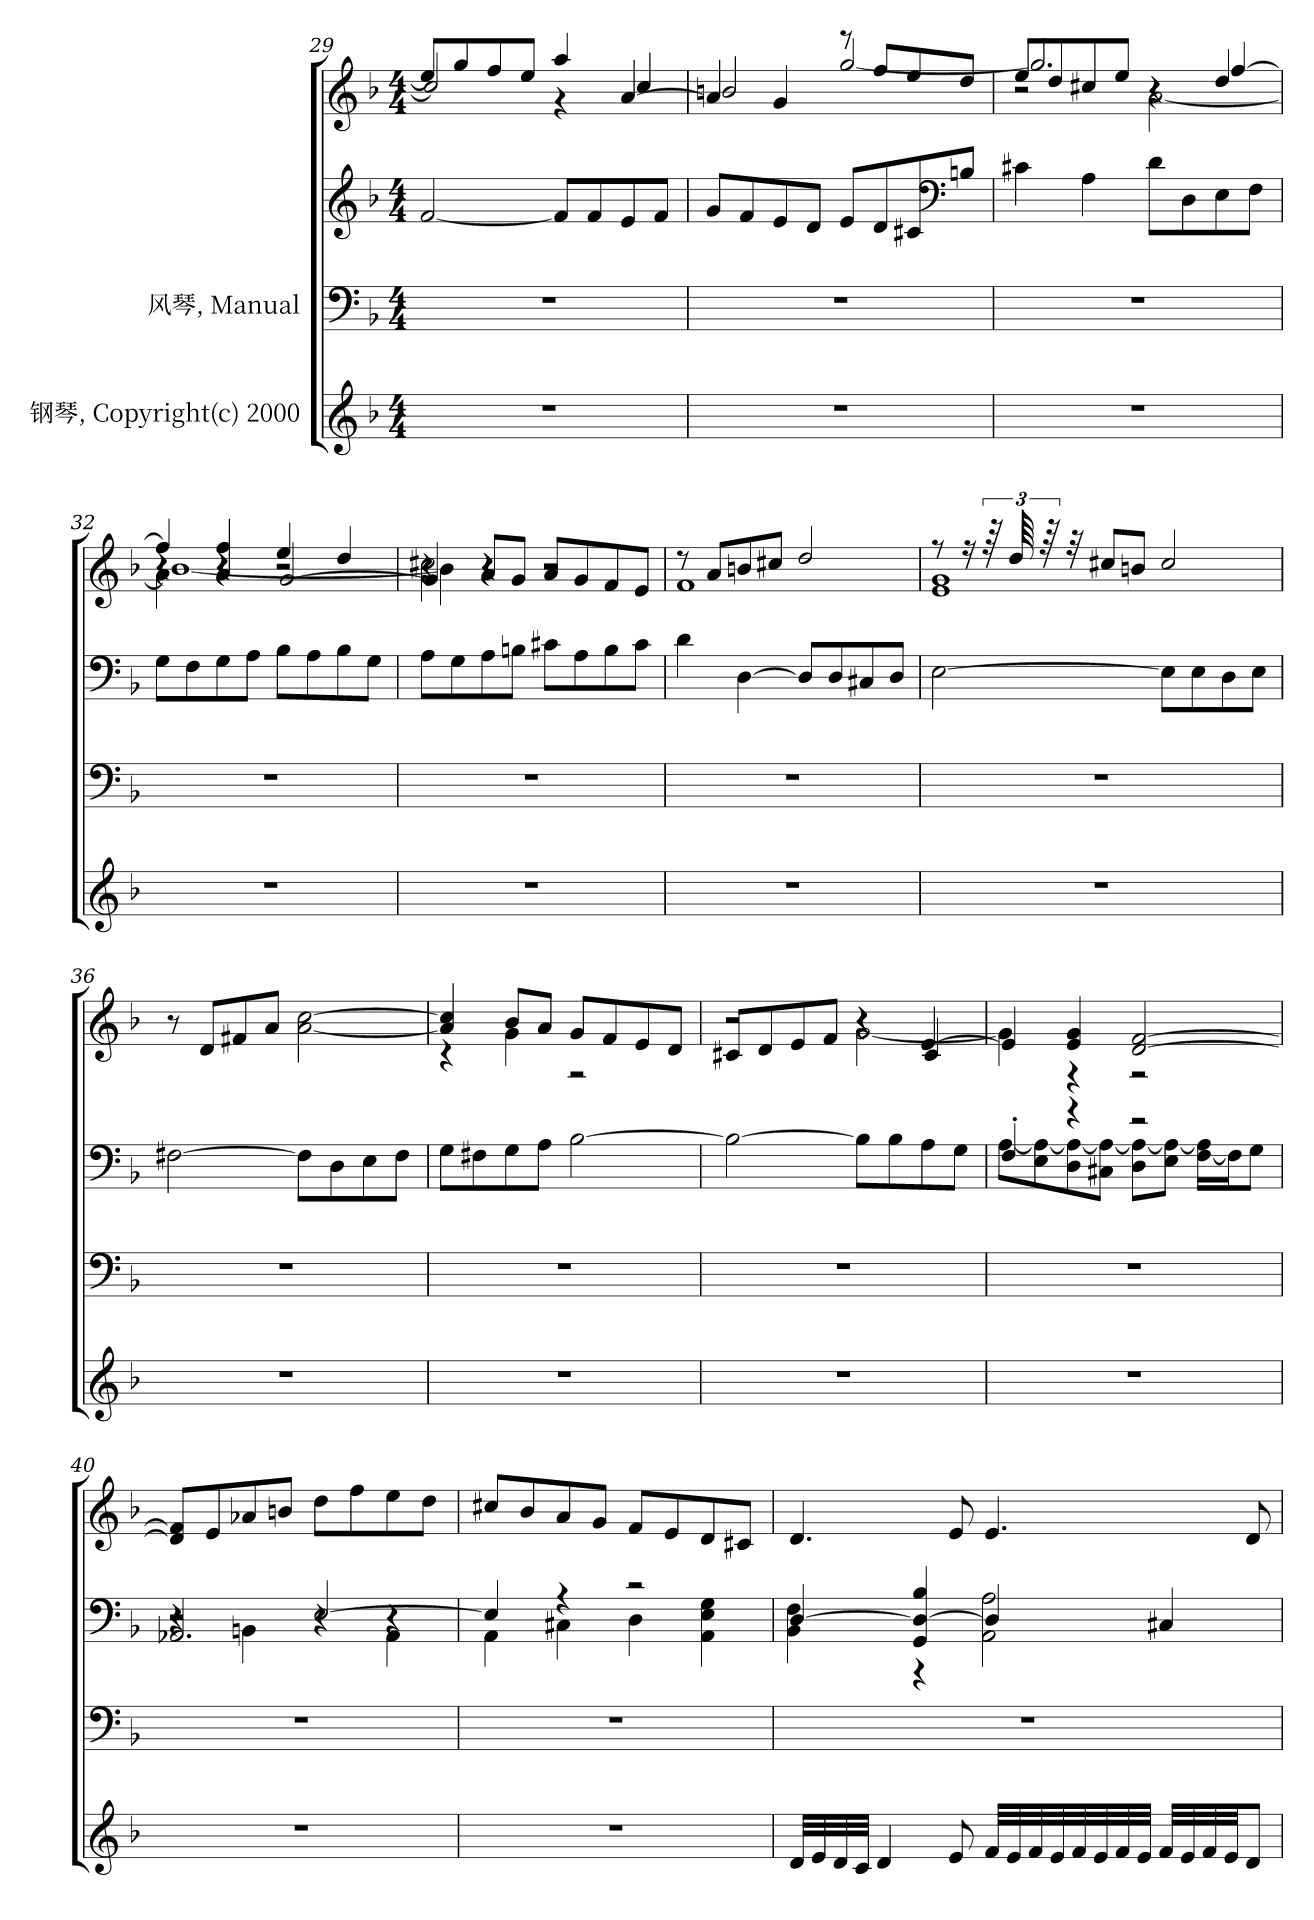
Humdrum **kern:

**kern	**kern	**kern	**kern
*part2	*part1	*part1	*part1
*staff4	*staff3	*staff2	*staff1
*I"钢琴, Copyright(c) 2000	*I"风琴, Manual	*	*
!!LO:LB:g=z
*clefG2	*clefF4	*clefG2	*clefG2
*k[b-]	*k[b-]	*k[b-]	*k[b-]
*M4/4	*M4/4	*M4/4	*M4/4
=29	=29	=29	=29
*	*	*	*^
1r	1r	[2f/	8ee/L]	2cc/]
.	.	.	8gg/	.
.	.	.	8ff/	.
.	.	.	8ee/J	.
.	.	8f/L]	4aa/	4r
.	.	8f/	.	.
.	.	8e/	[4a/	4cc/
.	.	8f/J	.	.
=30	=30	=30	=30	=30
1r	1r	8g/L	4a/]	2bn/
.	.	8f/	.	.
.	.	8e/	4g/	.
.	.	8d/J	.	.
.	.	8e/L	8r	[2gg/
.	.	8d/	8ff/L	.
.	.	8c#X/	8ee/	.
*	*	*clefF4	*	*
.	.	8Bn/J	8dd/J	.
=31	=31	=31	=31	=31
*	*	*	*	*^
1r	1r	4c#X\	8ee/L	2r	2.gg/]
.	.	.	8dd/	.	.
.	.	4A\	8cc#X/	.	.
.	.	.	8ee/J	.	.
.	.	8d\L	4r	[2a\	.
.	.	8D\	.	.	.
.	.	8E\	4dd/	.	[4ff/
.	.	8F\J	.	.	.
=32	=32	=32	=32	=32	=32
*	*	*	*	*	*^
1r	1r	8G\L	4r	4a\]	4ff/]	[1b-
.	.	8F\	.	.	.	.
.	.	8G\	4a/ 4ff/	4r	4r	.
.	.	8A\J	.	.	.	.
.	.	8B-\L	4ee/	2r	[2g/	.
.	.	8A\	.	.	.	.
.	.	8B-\	4dd/	.	.	.
.	.	8G\J	.	.	.	.
!!LO:PB:g=z	!!	!!	!!
=33	=33	=33	=33	=33	=33	=33
1r	1r	8A\L	4r	2cc#X\	4g/]	4b-\]
.	.	8G\	.	.	.	.
.	.	8A\	8a/L	.	4r	4r
.	.	8Bn\J	8g/J	.	.	.
.	.	8c#X\L	8a/L	2r	2r	2r
.	.	8A\	8g/	.	.	.
.	.	8B\	8f/	.	.	.
.	.	8c#\J	8e/J	.	.	.
*	*	*	*	*v	*v	*v
=34	=34	=34	=34	=34
1r	1r	4d\	8r	1f
.	.	.	8a/L	.
.	.	[4D\	8bn/	.
.	.	.	8cc#X/J	.
.	.	8D/L]	2dd/	.
.	.	8D/	.	.
.	.	8C#X/	.	.
.	.	8D/J	.	.
=35	=35	=35	=35	=35
1r	1r	[2E\	8r	1e 1g
.	.	.	16r	.
.	.	.	96r	.
.	.	.	96dd/	.
.	.	.	96r	.
.	.	.	32r	.
.	.	.	8cc#X/L	.
.	.	.	8bn/J	.
.	.	8E\L]	2cc#/	.
.	.	8E\	.	.
.	.	8D\	.	.
.	.	8E\J	.	.
*	*	*	*v	*v
!!LO:LB:g=z
=36	=36	=36	=36
1r	1r	[2F#X\	8r
.	.	.	8d/L
.	.	.	8f#X/
.	.	.	8a/J
.	.	8F#\L]	[2a\ [2cc\
.	.	8D\	.
.	.	8E\	.
.	.	8F#\J	.
=37	=37	=37	=37
*	*	*	*^
1r	1r	8G\L	4a/] 4cc/]	4r
.	.	8F#X\	.	.
.	.	8G\	8b-/L	4g\
.	.	8A\J	8a/J	.
.	.	[2B-\	8g/L	2r
.	.	.	8f/	.
.	.	.	8e/	.
.	.	.	8d/J	.
=38	=38	=38	=38	=38
*	*	*	*	*^
1r	1r	2B-\_	8c#X/L	2r	2r
.	.	.	8d/	.	.
.	.	.	8e/	.	.
.	.	.	8f/J	.	.
.	.	8B-\L]	4r	[2g\	4r
.	.	8B-\	.	.	.
.	.	8A\	[4e/	.	4c#/
.	.	8G\J	.	.	.
*	*	*	*	*v	*v
!!LO:LB:g=z
=39	=39	=39	=39	=39
*	*	*^	*	*
1r	1r	4F'/	[8A\L	4e/]	4g\]
.	.	.	8E\ 8A\_	.	.
.	.	4r	8D\ 8A\_	4e/ 4g/	4r
.	.	.	8C#X\ 8A\_J	.	.
.	.	2r	8D\ 8A\_L	[2d/ [2f/	2r
.	.	.	8E\ 8A\_J	.	.
.	.	.	[16F\ 16A\]LL	.	.
.	.	.	16F\J]	.	.
.	.	.	8G\J	.	.
*	*	*	*	*v	*v
=40	=40	=40	=40	=40
*	*	*	*^	*
1r	1r	2r	4r	2.AA-X/	8d/] 8f/]L
.	.	.	.	.	8e/
.	.	.	4BBn\	.	8a-X/
.	.	.	.	.	8bn/J
.	.	[2E/	4r	.	8dd\L
.	.	.	.	.	8ff\
.	.	.	4AA-\	4r	8ee\
.	.	.	.	.	8dd\J
*	*	*	*v	*v	*
=41	=41	=41	=41	=41
1r	1r	4E/]	4AA\	8cc#X/L
.	.	.	.	8b-/
.	.	4r	4C#X\	8a/
.	.	.	.	8g/J
.	.	2r	4D\	8f/L
.	.	.	.	8e/
.	.	.	4AA\ 4E\ 4G\	8d/
.	.	.	.	8c#X/J
!!LO:PB:g=z
=42	=42	=42	=42	=42
32d/LLL	1r	[4D/	4BB-\ 4F\	4.d/
32e/	.	.	.	.
32d/	.	.	.	.
32c/JJJ	.	.	.	.
4d/	.	.	.	.
.	.	4GG/ 4D/_ 4B-/	4r	.
8e/	.	.	.	8e/
*	*	*	*	*MM92
32f/LLL	.	4D/]	2AA\ 2A\	4.e/
32e/	.	.	.	.
32f/	.	.	.	.
32e/	.	.	.	.
32f/	.	.	.	.
32e/	.	.	.	.
32f/	.	.	.	.
32e/JJJ	.	.	.	.
32f/LLL	.	4C#X/	.	.
32e/	.	.	.	.
32f/	.	.	.	.
32e/JJ	.	.	.	.
8d/J	.	.	.	8d/
*	*	*v	*v	*
=	=	=	=
*-	*-	*-	*-
